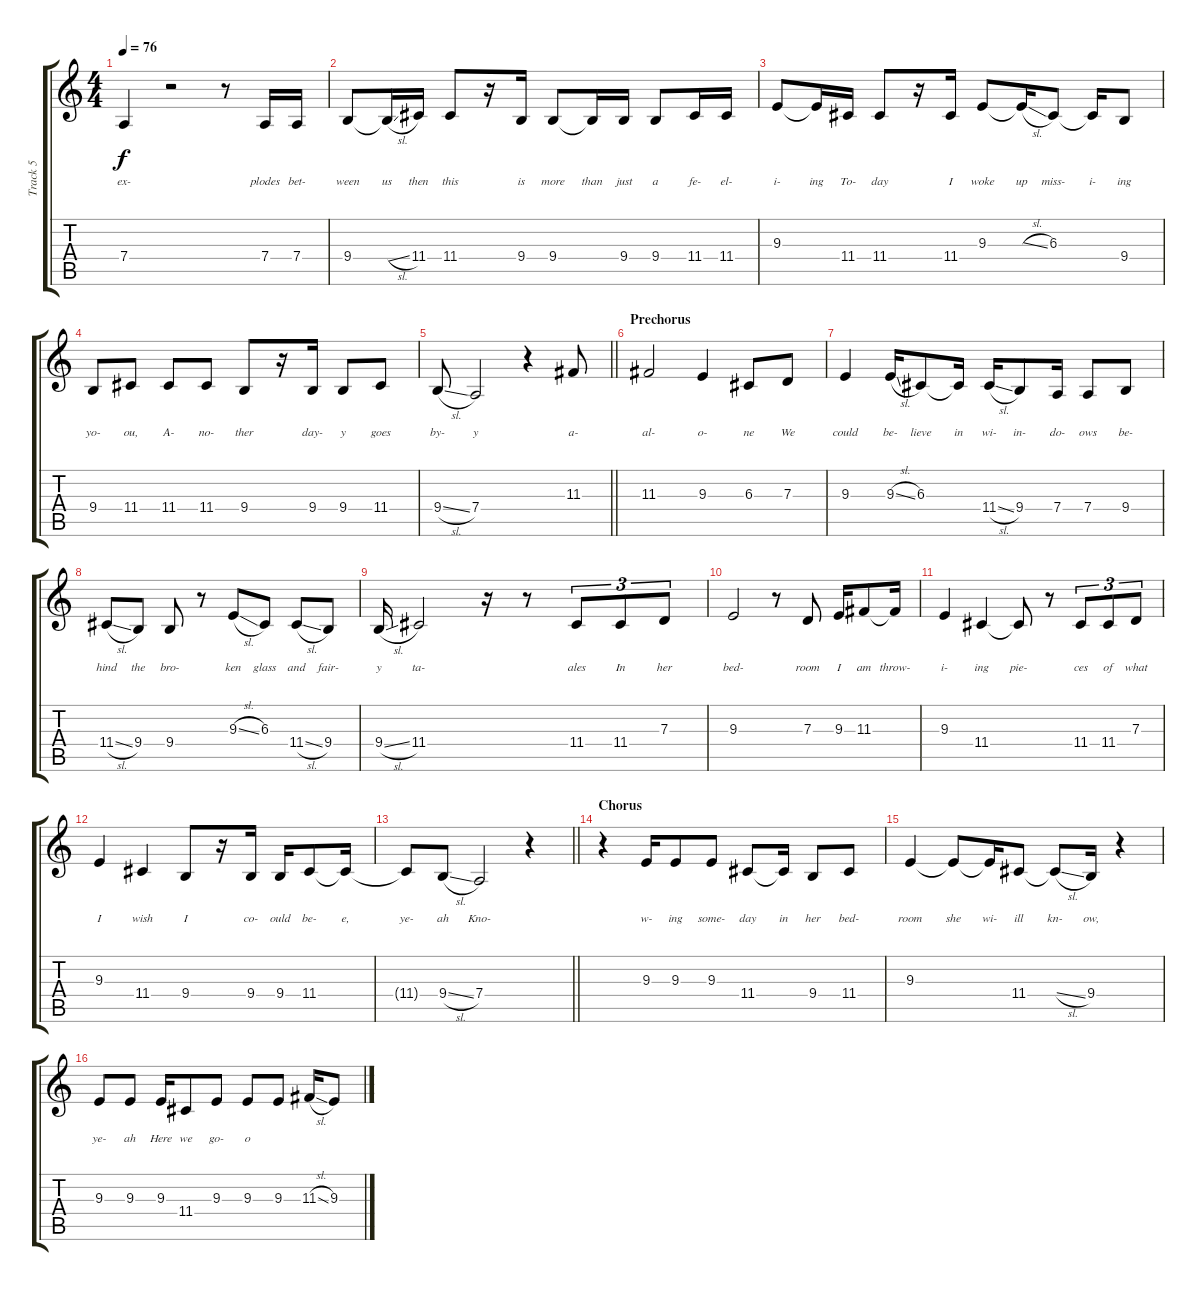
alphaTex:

\track ("Track 5" "Track 5") {instrument violin}
\staff {score tabs}
\tuning (E4 B3 G3 D3 A2 D2) {hide}
\ts (4 4)
\tempo 76
\clef g2
\ks c
7.4.4{lyrics (0 "") lyrics (1 "ex-") lyrics (2 "") lyrics (3 "") lyrics (4 "") dy f} r.2 r.8 7.4.16{lyrics (0 "") lyrics (1 "plodes") lyrics (2 "") lyrics (3 "") lyrics (4 "")} 7.4.16{lyrics (0 "") lyrics (1 "bet-") lyrics (2 "") lyrics (3 "") lyrics (4 "")} |
9.4.8{lyrics (0 "") lyrics (1 "ween") lyrics (2 "") lyrics (3 "") lyrics (4 "")} 9.4{sl t}.16{lyrics (0 "") lyrics (1 "us") lyrics (2 "") lyrics (3 "") lyrics (4 "")} 11.4.16{lyrics (0 "") lyrics (1 "then") lyrics (2 "") lyrics (3 "") lyrics (4 "")} 11.4.8{lyrics (0 "") lyrics (1 "this") lyrics (2 "") lyrics (3 "") lyrics (4 "")} r.16 9.4.16{lyrics (0 "") lyrics (1 "is") lyrics (2 "") lyrics (3 "") lyrics (4 "")} 9.4.8{lyrics (0 "") lyrics (1 "more") lyrics (2 "") lyrics (3 "") lyrics (4 "")} 9.4{t}.16{lyrics (0 "") lyrics (1 "than") lyrics (2 "") lyrics (3 "") lyrics (4 "")} 9.4.16{lyrics (0 "") lyrics (1 "just") lyrics (2 "") lyrics (3 "") lyrics (4 "")} 9.4.8{lyrics (0 "") lyrics (1 "a") lyrics (2 "") lyrics (3 "") lyrics (4 "")} 11.4.16{lyrics (0 "") lyrics (1 "fe-") lyrics (2 "") lyrics (3 "") lyrics (4 "")} 11.4.16{lyrics (0 "") lyrics (1 "el-") lyrics (2 "") lyrics (3 "") lyrics (4 "")} |
9.3.8{lyrics (0 "") lyrics (1 "i-") lyrics (2 "") lyrics (3 "") lyrics (4 "")} 9.3{t}.16{lyrics (0 "") lyrics (1 "ing") lyrics (2 "") lyrics (3 "") lyrics (4 "")} 11.4.16{lyrics (0 "") lyrics (1 "To-") lyrics (2 "") lyrics (3 "") lyrics (4 "")} 11.4.8{lyrics (0 "") lyrics (1 "day") lyrics (2 "") lyrics (3 "") lyrics (4 "")} r.16 11.4.16{lyrics (0 "") lyrics (1 "I") lyrics (2 "") lyrics (3 "") lyrics (4 "")} 9.3.8{lyrics (0 "") lyrics (1 "woke") lyrics (2 "") lyrics (3 "") lyrics (4 "")} 9.3{sl t}.16{lyrics (0 "") lyrics (1 "up") lyrics (2 "") lyrics (3 "") lyrics (4 "")} 6.3.8{lyrics (0 "") lyrics (1 "miss-") lyrics (2 "") lyrics (3 "") lyrics (4 "")} 6.3{t}.16{lyrics (0 "") lyrics (1 "i-") lyrics (2 "") lyrics (3 "") lyrics (4 "")} 9.4.8{lyrics (0 "") lyrics (1 "ing") lyrics (2 "") lyrics (3 "") lyrics (4 "")} |
9.4.8{lyrics (0 "") lyrics (1 "yo-") lyrics (2 "") lyrics (3 "") lyrics (4 "")} 11.4.8{lyrics (0 "") lyrics (1 "ou,") lyrics (2 "") lyrics (3 "") lyrics (4 "")} 11.4.8{lyrics (0 "") lyrics (1 "A-") lyrics (2 "") lyrics (3 "") lyrics (4 "")} 11.4.8{lyrics (0 "") lyrics (1 "no-") lyrics (2 "") lyrics (3 "") lyrics (4 "")} 9.4.8{lyrics (0 "") lyrics (1 "ther") lyrics (2 "") lyrics (3 "") lyrics (4 "")} r.16 9.4.16{lyrics (0 "") lyrics (1 "day-") lyrics (2 "") lyrics (3 "") lyrics (4 "")} 9.4.8{lyrics (0 "") lyrics (1 "y") lyrics (2 "") lyrics (3 "") lyrics (4 "")} 11.4.8{lyrics (0 "") lyrics (1 "goes") lyrics (2 "") lyrics (3 "") lyrics (4 "")} |
\barLineRight lightlight
9.4{sl}.8{lyrics (0 "") lyrics (1 "by-") lyrics (2 "") lyrics (3 "") lyrics (4 "")} 7.4.2{lyrics (0 "") lyrics (1 "y") lyrics (2 "") lyrics (3 "") lyrics (4 "")} r.4 11.3.8{lyrics (0 "") lyrics (1 "a-") lyrics (2 "") lyrics (3 "") lyrics (4 "")} |
\section ("" "Prechorus")
11.3.2{lyrics (0 "") lyrics (1 "al-") lyrics (2 "") lyrics (3 "") lyrics (4 "")} 9.3.4{lyrics (0 "") lyrics (1 "o-") lyrics (2 "") lyrics (3 "") lyrics (4 "")} 6.3.8{lyrics (0 "") lyrics (1 "ne") lyrics (2 "") lyrics (3 "") lyrics (4 "")} 7.3.8{lyrics (0 "") lyrics (1 "We") lyrics (2 "") lyrics (3 "") lyrics (4 "")} |
9.3.4{lyrics (0 "") lyrics (1 "could") lyrics (2 "") lyrics (3 "") lyrics (4 "")} 9.3{sl}.16{lyrics (0 "") lyrics (1 "be-") lyrics (2 "") lyrics (3 "") lyrics (4 "")} 6.3.8{lyrics (0 "") lyrics (1 "lieve") lyrics (2 "") lyrics (3 "") lyrics (4 "")} 6.3{t}.16{lyrics (0 "") lyrics (1 "in") lyrics (2 "") lyrics (3 "") lyrics (4 "")} 11.4{sl}.16{lyrics (0 "") lyrics (1 "wi-") lyrics (2 "") lyrics (3 "") lyrics (4 "")} 9.4.8{lyrics (0 "") lyrics (1 "in-") lyrics (2 "") lyrics (3 "") lyrics (4 "")} 7.4.16{lyrics (0 "") lyrics (1 "do-") lyrics (2 "") lyrics (3 "") lyrics (4 "")} 7.4.8{lyrics (0 "") lyrics (1 "ows") lyrics (2 "") lyrics (3 "") lyrics (4 "")} 9.4.8{lyrics (0 "") lyrics (1 "be-") lyrics (2 "") lyrics (3 "") lyrics (4 "")} |
11.4{sl}.8{lyrics (0 "") lyrics (1 "hind") lyrics (2 "") lyrics (3 "") lyrics (4 "")} 9.4.8{lyrics (0 "") lyrics (1 "the") lyrics (2 "") lyrics (3 "") lyrics (4 "")} 9.4.8{lyrics (0 "") lyrics (1 "bro-") lyrics (2 "") lyrics (3 "") lyrics (4 "")} r.8 9.3{sl}.8{lyrics (0 "") lyrics (1 "ken") lyrics (2 "") lyrics (3 "") lyrics (4 "")} 6.3.8{lyrics (0 "") lyrics (1 "glass") lyrics (2 "") lyrics (3 "") lyrics (4 "")} 11.4{sl}.8{lyrics (0 "") lyrics (1 "and") lyrics (2 "") lyrics (3 "") lyrics (4 "")} 9.4.8{lyrics (0 "") lyrics (1 "fair-") lyrics (2 "") lyrics (3 "") lyrics (4 "")} |
9.4{sl}.16{lyrics (0 "") lyrics (1 "y") lyrics (2 "") lyrics (3 "") lyrics (4 "")} 11.4.2{lyrics (0 "") lyrics (1 "ta-") lyrics (2 "") lyrics (3 "") lyrics (4 "")} r.16 r.8 11.4.8{tu (3 2) lyrics (0 "") lyrics (1 "ales") lyrics (2 "") lyrics (3 "") lyrics (4 "")} 11.4.8{tu (3 2) lyrics (0 "") lyrics (1 "In") lyrics (2 "") lyrics (3 "") lyrics (4 "")} 7.3.8{tu (3 2) lyrics (0 "") lyrics (1 "her") lyrics (2 "") lyrics (3 "") lyrics (4 "")} |
9.3.2{lyrics (0 "") lyrics (1 "bed-") lyrics (2 "") lyrics (3 "") lyrics (4 "")} r.8 7.3.8{lyrics (0 "") lyrics (1 "room") lyrics (2 "") lyrics (3 "") lyrics (4 "")} 9.3.16{lyrics (0 "") lyrics (1 "I") lyrics (2 "") lyrics (3 "") lyrics (4 "")} 11.3.8{lyrics (0 "") lyrics (1 "am") lyrics (2 "") lyrics (3 "") lyrics (4 "")} 11.3{t}.16{lyrics (0 "") lyrics (1 "throw-") lyrics (2 "") lyrics (3 "") lyrics (4 "")} |
9.3.4{lyrics (0 "") lyrics (1 "i-") lyrics (2 "") lyrics (3 "") lyrics (4 "")} 11.4.4{lyrics (0 "") lyrics (1 "ing") lyrics (2 "") lyrics (3 "") lyrics (4 "")} 11.4{t}.8{lyrics (0 "") lyrics (1 "pie-") lyrics (2 "") lyrics (3 "") lyrics (4 "")} r.8 11.4.8{tu (3 2) lyrics (0 "") lyrics (1 "ces") lyrics (2 "") lyrics (3 "") lyrics (4 "")} 11.4.8{tu (3 2) lyrics (0 "") lyrics (1 "of") lyrics (2 "") lyrics (3 "") lyrics (4 "")} 7.3.8{tu (3 2) lyrics (0 "") lyrics (1 "what") lyrics (2 "") lyrics (3 "") lyrics (4 "")} |
9.3.4{lyrics (0 "") lyrics (1 "I") lyrics (2 "") lyrics (3 "") lyrics (4 "")} 11.4.4{lyrics (0 "") lyrics (1 "wish") lyrics (2 "") lyrics (3 "") lyrics (4 "")} 9.4.8{lyrics (0 "") lyrics (1 "I") lyrics (2 "") lyrics (3 "") lyrics (4 "")} r.16 9.4.16{lyrics (0 "") lyrics (1 "co-") lyrics (2 "") lyrics (3 "") lyrics (4 "")} 9.4.16{lyrics (0 "") lyrics (1 "ould") lyrics (2 "") lyrics (3 "") lyrics (4 "")} 11.4.8{lyrics (0 "") lyrics (1 "be-") lyrics (2 "") lyrics (3 "") lyrics (4 "")} 11.4{t}.16{lyrics (0 "") lyrics (1 "e,") lyrics (2 "") lyrics (3 "") lyrics (4 "")} |
\barLineRight lightlight
11.4{t}.8{lyrics (0 "") lyrics (1 "ye-") lyrics (2 "") lyrics (3 "") lyrics (4 "")} 9.4{sl}.8{lyrics (0 "") lyrics (1 "ah") lyrics (2 "") lyrics (3 "") lyrics (4 "")} 7.4.2{lyrics (0 "") lyrics (1 "Kno-") lyrics (2 "") lyrics (3 "") lyrics (4 "")} r.4 |
\section ("" "Chorus")
r.4 9.3.16{lyrics (0 "") lyrics (1 "w-") lyrics (2 "") lyrics (3 "") lyrics (4 "")} 9.3.8{lyrics (0 "") lyrics (1 "ing") lyrics (2 "") lyrics (3 "") lyrics (4 "")} 9.3.8{lyrics (0 "") lyrics (1 "some-") lyrics (2 "") lyrics (3 "") lyrics (4 "")} 11.4.8{lyrics (0 "") lyrics (1 "day") lyrics (2 "") lyrics (3 "") lyrics (4 "")} 11.4{t}.16{lyrics (0 "") lyrics (1 "in") lyrics (2 "") lyrics (3 "") lyrics (4 "")} 9.4.8{lyrics (0 "") lyrics (1 "her") lyrics (2 "") lyrics (3 "") lyrics (4 "")} 11.4.8{lyrics (0 "") lyrics (1 "bed-") lyrics (2 "") lyrics (3 "") lyrics (4 "")} |
9.3.4{lyrics (0 "") lyrics (1 "room") lyrics (2 "") lyrics (3 "") lyrics (4 "")} 9.3{t}.8{lyrics (0 "") lyrics (1 "she") lyrics (2 "") lyrics (3 "") lyrics (4 "")} 9.3{t}.16{lyrics (0 "") lyrics (1 "wi-") lyrics (2 "") lyrics (3 "") lyrics (4 "")} 11.4.8{lyrics (0 "") lyrics (1 "ill") lyrics (2 "") lyrics (3 "") lyrics (4 "")} 11.4{sl t}.8{lyrics (0 "") lyrics (1 "kn-") lyrics (2 "") lyrics (3 "") lyrics (4 "")} 9.4.16{lyrics (0 "") lyrics (1 "ow,") lyrics (2 "") lyrics (3 "") lyrics (4 "")} r.4 |
9.3.8{lyrics (0 "") lyrics (1 "ye-") lyrics (2 "") lyrics (3 "") lyrics (4 "")} 9.3.8{lyrics (0 "") lyrics (1 "ah") lyrics (2 "") lyrics (3 "") lyrics (4 "")} 9.3.16{lyrics (0 "") lyrics (1 "Here") lyrics (2 "") lyrics (3 "") lyrics (4 "")} 11.4.8{lyrics (0 "") lyrics (1 "we") lyrics (2 "") lyrics (3 "") lyrics (4 "")} 9.3.8{lyrics (0 "") lyrics (1 "go-") lyrics (2 "") lyrics (3 "") lyrics (4 "")} 9.3.8{lyrics (0 "") lyrics (1 "o") lyrics (2 "") lyrics (3 "") lyrics (4 "")} 9.3.8 11.3{sl}.16 9.3.8
